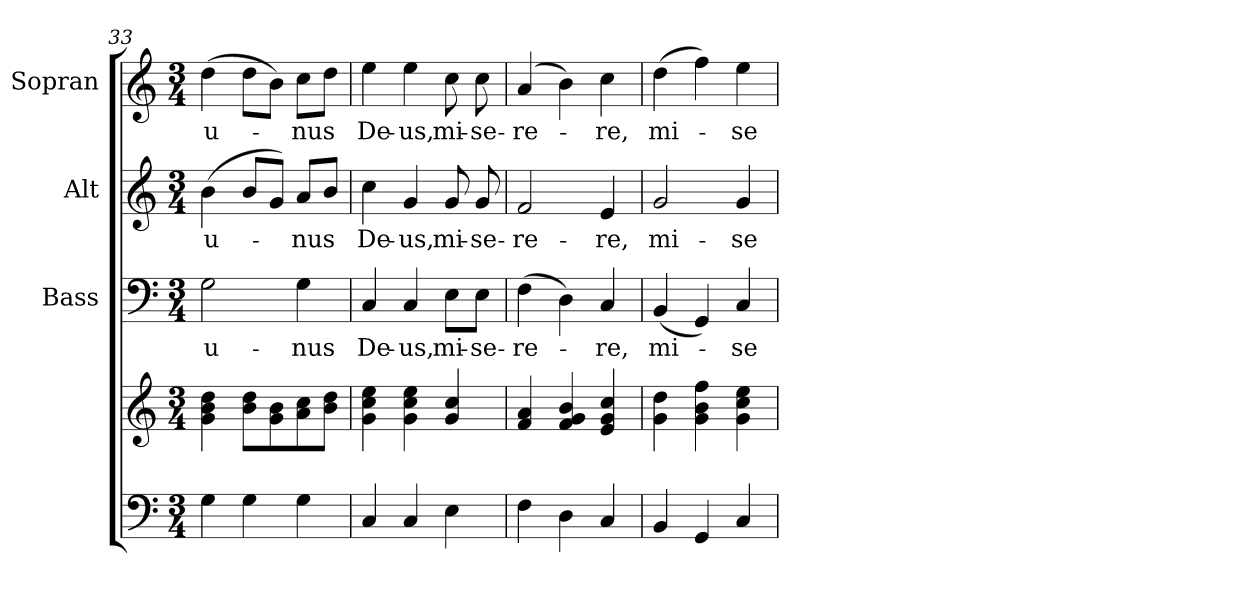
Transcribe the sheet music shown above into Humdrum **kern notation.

**kern	**kern	**kern	**text	**kern	**text	**kern	**text
*part4	*part4	*part3	*part3	*part2	*part2	*part1	*part1
*staff5	*staff4	*staff3	*staff3	*staff2	*staff2	*staff1	*staff1
*	*	*I"Bass	*	*I"Alt	*	*I"Sopran	*
*	*	*I'B.	*	*I'A.	*	*I'S.	*
*clefF4	*clefG2	*clefF4	*	*clefG2	*	*clefG2	*
*k[]	*k[]	*k[]	*	*k[]	*	*k[]	*
*C:	*C:	*C:	*	*C:	*	*C:	*
*M3/4	*M3/4	*M3/4	*	*M3/4	*	*M3/4	*
=33	=33	=33	=33	=33	=33	=33	=33
!	!	!	!LO:LY:b	!	!LO:LY:b	!	!LO:LY:b
4G\	4g\ 4b\ 4dd\	2G\	u-	(>4b\	u-	(>4dd\	u-
4G\	8b\ 8dd\L	.	.	8b/L	.	8dd\L	.
.	8g\ 8b\	.	.	8g/J)	.	8b\J)	.
!	!	!	!LO:LY:b	!	!LO:LY:b	!	!LO:LY:b
4G\	8a\ 8cc\	4G\	-nus	8a/L	-nus	8cc\L	-nus
.	8b\ 8dd\J	.	.	8b/J	.	8dd\J	.
=34	=34	=34	=34	=34	=34	=34	=34
!	!	!	!LO:LY:b	!	!LO:LY:b	!	!LO:LY:b
4C/	4g\ 4cc\ 4ee\	4C/	De-	4cc\	De-	4ee\	De-
!	!	!	!LO:LY:b	!	!LO:LY:b	!	!LO:LY:b
4C/	4g\ 4cc\ 4ee\	4C/	-us,	4g/	-us,	4ee\	-us,
!	!	!	!LO:LY:b	!	!LO:LY:b	!	!LO:LY:b
4E\	4g/ 4cc/	8E\L	mi-	8g/	mi-	8cc\	mi-
!	!	!	!LO:LY:b	!	!LO:LY:b	!	!LO:LY:b
.	.	8E\J	-se-	8g/	-se-	8cc\	-se-
=35	=35	=35	=35	=35	=35	=35	=35
!	!	!	!LO:LY:b	!	!LO:LY:b	!	!LO:LY:b
4F\	4f/ 4a/	(>4F\	-re-	2f/	-re-	(4a/	-re-
4D\	4f/ 4g/ 4b/	4D\)	.	.	.	4b\)	.
!	!	!	!LO:LY:b	!	!LO:LY:b	!	!LO:LY:b
4C/	4e/ 4g/ 4cc/	4C/	-re,	4e/	-re,	4cc\	-re,
=36	=36	=36	=36	=36	=36	=36	=36
!	!	!	!LO:LY:b	!	!LO:LY:b	!	!LO:LY:b
4BB/	4g\ 4dd\	(<4BB/	mi-	2g/	mi-	(>4dd\	mi-
4GG/	4g\ 4b\ 4ff\	4GG/)	.	.	.	4ff\)	.
!	!	!	!LO:LY:b	!	!LO:LY:b	!	!LO:LY:b
4C/	4g\ 4cc\ 4ee\	4C/	-se-	4g/	-se-	4ee\	-se-
=	=	=	=	=	=	=	=
*-	*-	*-	*-	*-	*-	*-	*-
